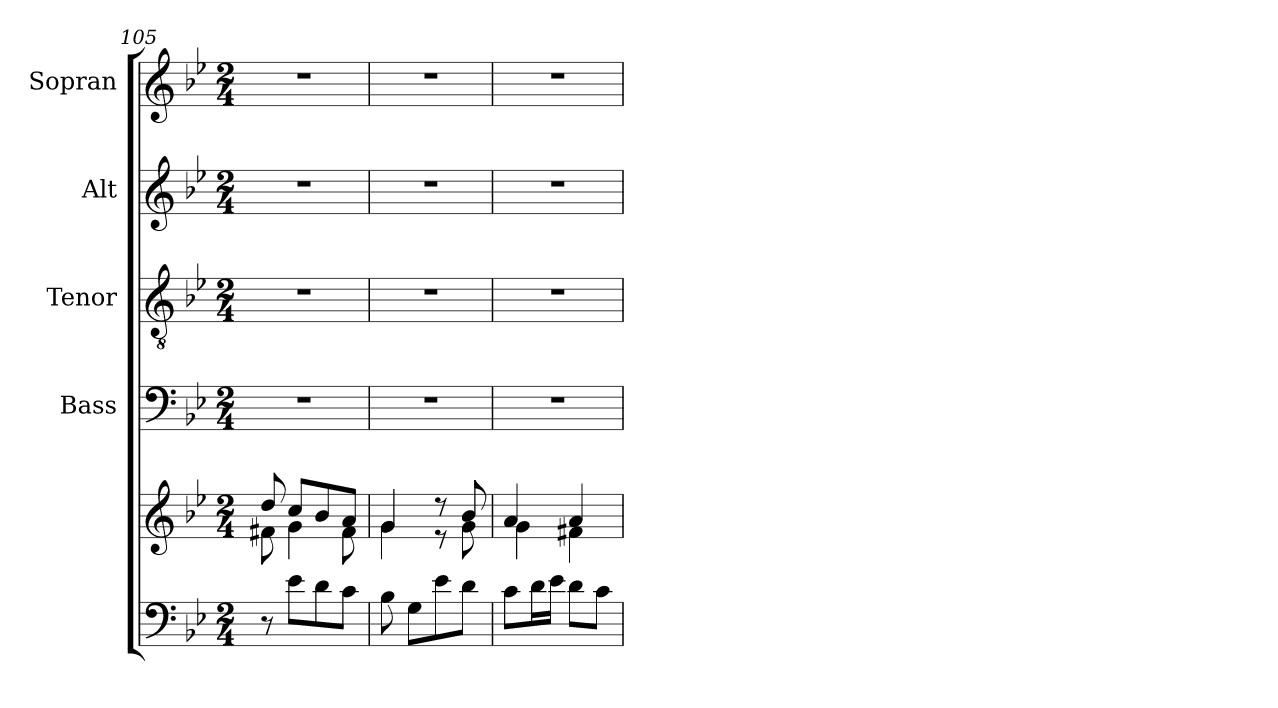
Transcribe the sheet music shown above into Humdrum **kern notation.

**kern	**kern	**kern	**kern	**kern	**kern
*part5	*part5	*part4	*part3	*part2	*part1
*staff6	*staff5	*staff4	*staff3	*staff2	*staff1
*	*	*I"Bass	*I"Tenor	*I"Alt	*I"Sopran
*	*	*I'B.	*I'T.	*I'A.	*I'S.
*clefF4	*clefG2	*clefF4	*clefGv2	*clefG2	*clefG2
*k[b-e-]	*k[b-e-]	*k[b-e-]	*k[b-e-]	*k[b-e-]	*k[b-e-]
*B-:	*B-:	*B-:	*B-:	*B-:	*B-:
*M2/4	*M2/4	*M2/4	*M2/4	*M2/4	*M2/4
=105	=105	=105	=105	=105	=105
*	*^	*	*	*	*
8r	8dd/	8f#X\	2r	2r	2r	2r
8e-\L	8cc/L	4g\	.	.	.	.
8d\	8b-/	.	.	.	.	.
8c\J	8a/J	8f#\	.	.	.	.
=106	=106	=106	=106	=106	=106	=106
8B-\	4g/	4g\	2r	2r	2r	2r
8G\L	.	.	.	.	.	.
8e-\	8r	8r	.	.	.	.
8d\J	8b-/	8g\	.	.	.	.
=107	=107	=107	=107	=107	=107	=107
8c\L	4a/	4g\	2r	2r	2r	2r
16d\L	.	.	.	.	.	.
16e-\JJ	.	.	.	.	.	.
8d\L	4a/	4f#X\	.	.	.	.
8c\J	.	.	.	.	.	.
*	*v	*v	*	*	*	*
=	=	=	=	=	=
*-	*-	*-	*-	*-	*-
